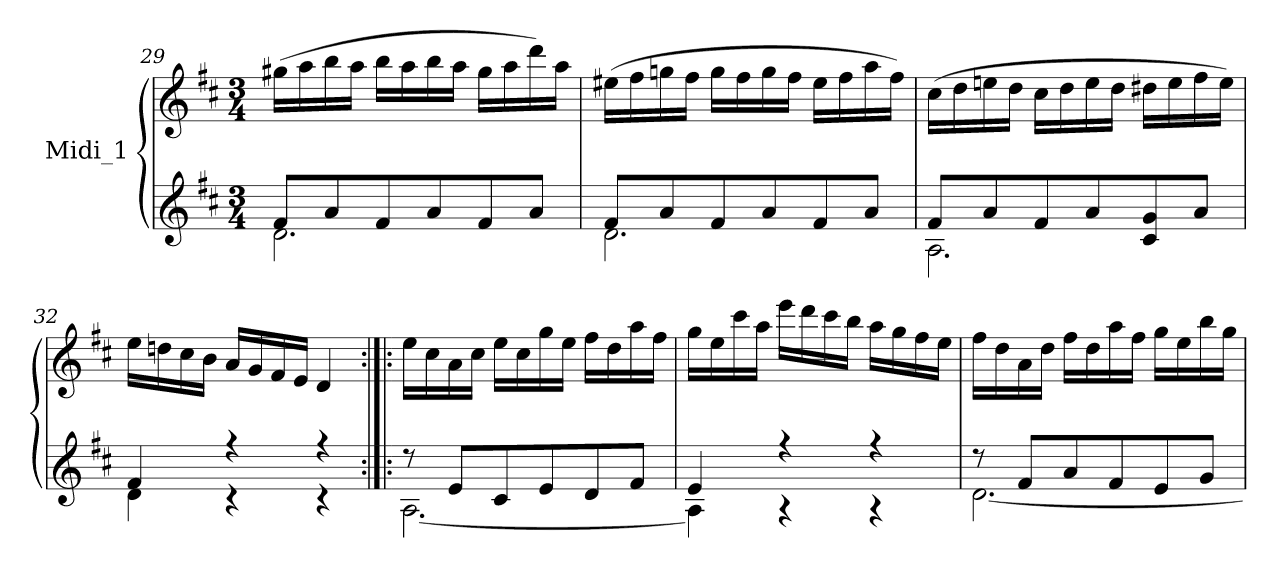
**kern	**kern
*part1	*part1
*staff2	*staff1
*I"Midi_1	*
!!LO:LB:g=z
*clefG2	*clefG2
*k[f#c#]	*k[f#c#]
*D:	*D:
*M3/4	*M3/4
=29	=29
*^	*
8f#/L	2.d\	(>16gg#X\LL
.	.	16aa\
8a/	.	16bb\
.	.	16aa\JJ
8f#/	.	16bb\LL
.	.	16aa\
8a/	.	16bb\
.	.	16aa\JJ
8f#/	.	16gg#\LL
.	.	16aa\
8a/J	.	16ddd\)
.	.	16aa\JJ
=30	=30	=30
8f#/L	2.d\	(>16ee#X\LL
.	.	16ff#\
8a/	.	16ggni\
.	.	16ff#\JJ
8f#/	.	16gg\LL
.	.	16ff#\
8a/	.	16gg\
.	.	16ff#\JJ
8f#/	.	16ee#\LL
.	.	16ff#\
8a/J	.	16aa\
.	.	16ff#\JJ)
=31	=31	=31
8f#/L	2.A\	(>16cc#\LL
.	.	16dd\
8a/	.	16eeni\
.	.	16dd\JJ
8f#/	.	16cc#\LL
.	.	16dd\
8a/	.	16ee\
.	.	16dd\JJ
8c#/ 8g/	.	16dd#X\LL
.	.	16ee\
8a/J	.	16ff#\
.	.	16ee\JJ)
!!LO:LB:g=z
=32	=32	=32
4f#/	4d\	16ee\LL
.	.	16ddni\
.	.	16cc#\
.	.	16b\JJ
4r	4r	16a/LL
.	.	16g/
.	.	16f#/
.	.	16e/JJ
4r	4r	4d/
!!LO:PB:g=z
=33:|!|:	=33:|!|:	=33:|!|:
8r	[2.A\	16ee\LL
.	.	16cc#\
8e/L	.	16a\
.	.	16cc#\JJ
8c#/	.	16ee\LL
.	.	16cc#\
8e/	.	16gg\
.	.	16ee\JJ
8d/	.	16ff#\LL
.	.	16dd\
8f#/J	.	16aa\
.	.	16ff#\JJ
=34	=34	=34
4e/	4A\]	16gg\LL
.	.	16ee\
.	.	16ccc#\
.	.	16aa\JJ
4r	4r	16eee\LL
.	.	16ddd\
.	.	16ccc#\
.	.	16bb\JJ
4r	4r	16aa\LL
.	.	16gg\
.	.	16ff#\
.	.	16ee\JJ
=35	=35	=35
8r	[2.d\	16ff#\LL
.	.	16dd\
8f#/L	.	16a\
.	.	16dd\JJ
8a/	.	16ff#\LL
.	.	16dd\
8f#/	.	16aa\
.	.	16ff#\JJ
8e/	.	16gg\LL
.	.	16ee\
8g/J	.	16bb\
.	.	16gg\JJ
*v	*v	*
=	=
*-	*-
